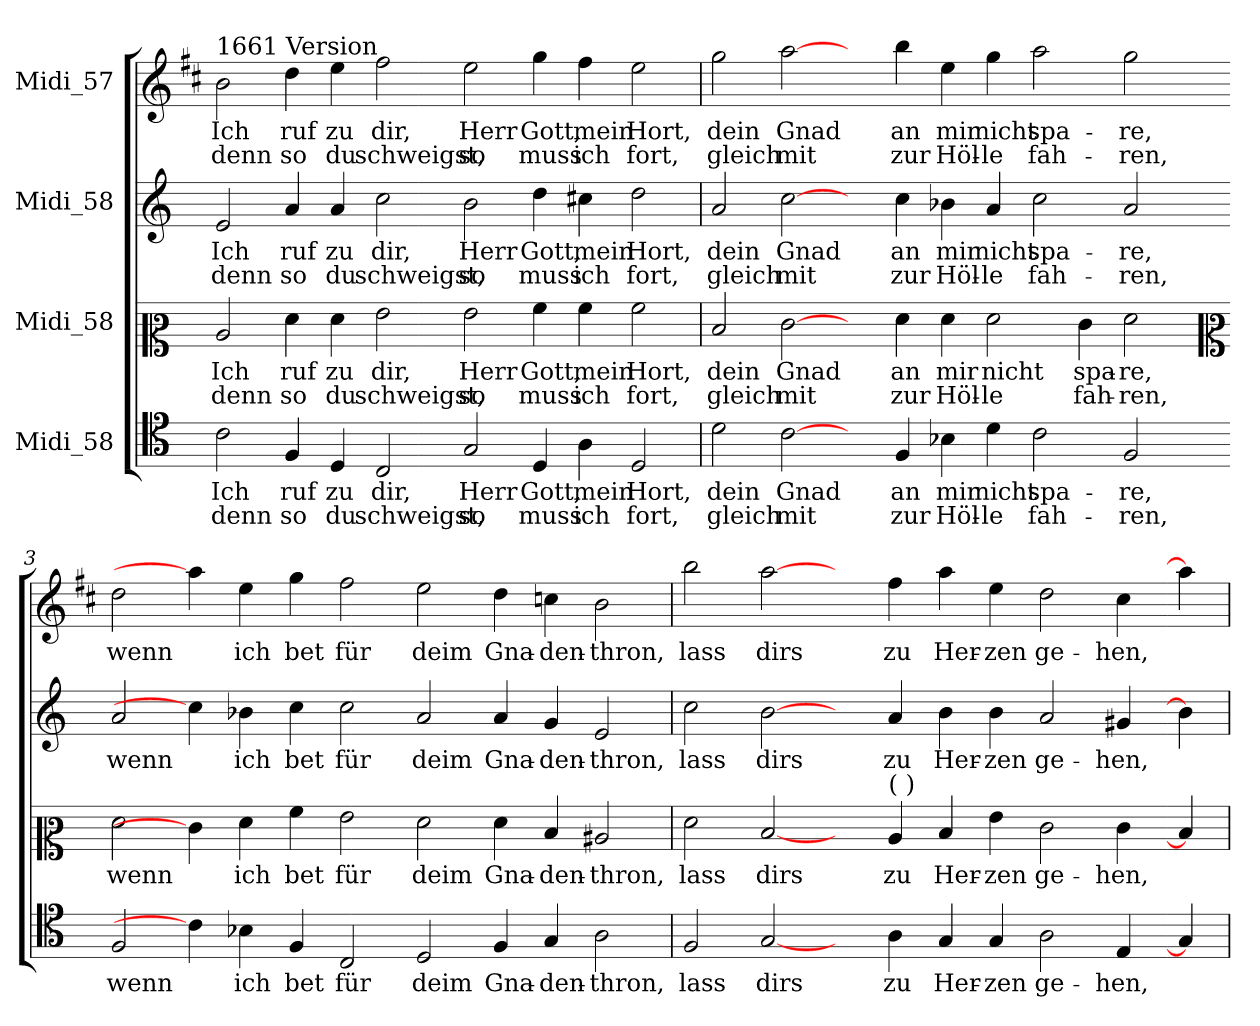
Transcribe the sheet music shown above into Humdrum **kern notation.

**kern	**text	**text	**kern	**text	**text	**kern	**text	**text	**kern	**text	**text
*part4	*part4	*part4	*part3	*part3	*part3	*part2	*part2	*part2	*part1	*part1	*part1
*staff4	*staff4	*staff4	*staff3	*staff3	*staff3	*staff2	*staff2	*staff2	*staff1	*staff1	*staff1
*I"Midi_58	*	*	*I"Midi_58	*	*	*I"Midi_58	*	*	*I"Midi_57	*	*
*clefC4	*	*	*clefC2	*	*	*clefG2	*	*	*clefG2	*	*
*	*	*	*	*	*	*	*	*	*ITrd1c2	*	*
*k[]	*	*	*k[]	*	*	*k[]	*	*	*k[]	*	*
*C:	*	*	*C:	*	*	*C:	*	*	*C:	*	*
=1	=1	=1	=1	=1	=1	=1	=1	=1	=1	=1	=1
!	!	!	!	!	!	!	!	!	!LO:TX:a:t=1661 Version	!	!
!	!LO:LY:b	!LO:LY:b	!	!LO:LY:b	!LO:LY:b	!	!LO:LY:b	!LO:LY:b	!	!LO:LY:b	!LO:LY:b
2c	Ich	denn	2c	Ich	denn	2e	Ich	denn	2a	Ich	denn
!	!LO:LY:b	!LO:LY:b	!	!LO:LY:b	!LO:LY:b	!	!LO:LY:b	!LO:LY:b	!	!LO:LY:b	!LO:LY:b
4F	ruf	so	4f	ruf	so	4a	ruf	so	4cc	ruf	so
!	!LO:LY:b	!LO:LY:b	!	!LO:LY:b	!LO:LY:b	!	!LO:LY:b	!LO:LY:b	!	!LO:LY:b	!LO:LY:b
4D	zu	du	4f	zu	du	4a	zu	du	4dd	zu	du
!	!LO:LY:b	!LO:LY:b	!	!LO:LY:b	!LO:LY:b	!	!LO:LY:b	!LO:LY:b	!	!LO:LY:b	!LO:LY:b
2C	dir,	schweigst,	2g	dir,	schweigst,	2cc	dir,	schweigst,	2ee	dir,	schweigst,
!	!LO:LY:b	!LO:LY:b	!	!LO:LY:b	!LO:LY:b	!	!LO:LY:b	!LO:LY:b	!	!LO:LY:b	!LO:LY:b
2G	Herr	so	2g	Herr	so	2b	Herr	so	2dd	Herr	so
!	!LO:LY:b	!LO:LY:b	!	!LO:LY:b	!LO:LY:b	!	!LO:LY:b	!LO:LY:b	!	!LO:LY:b	!LO:LY:b
4D	Gott,	muss	4a	Gott,	muss	4dd	Gott,	muss	4ff	Gott,	muss
!	!LO:LY:b	!LO:LY:b	!	!LO:LY:b	!LO:LY:b	!	!LO:LY:b	!LO:LY:b	!	!LO:LY:b	!LO:LY:b
4A	mein	ich	4a	mein	ich	4cc#X	mein	ich	4ee	mein	ich
!	!LO:LY:b	!LO:LY:b	!	!LO:LY:b	!LO:LY:b	!	!LO:LY:b	!LO:LY:b	!	!LO:LY:b	!LO:LY:b
2D	Hort,	fort,	2a	Hort,	fort,	2dd	Hort,	fort,	2dd	Hort,	fort,
=2	=2	=2	=2	=2	=2	=2	=2	=2	=2	=2	=2
!	!LO:LY:b	!LO:LY:b	!	!LO:LY:b	!LO:LY:b	!	!LO:LY:b	!LO:LY:b	!	!LO:LY:b	!LO:LY:b
2d	dein	gleich	2d	dein	gleich	2a	dein	gleich	2ff	dein	gleich
!	!LO:LY:b	!LO:LY:b	!	!LO:LY:b	!LO:LY:b	!	!LO:LY:b	!LO:LY:b	!	!LO:LY:b	!LO:LY:b
[2c	Gnad	mit	[2e	Gnad	mit	[2cc	Gnad	mit	[2gg	Gnad	mit
4ryy	.	.	4ryy	.	.	4ryy	.	.	4ryy	.	.
!	!LO:LY:b	!LO:LY:b	!	!LO:LY:b	!LO:LY:b	!	!LO:LY:b	!LO:LY:b	!	!LO:LY:b	!LO:LY:b
4F	an	zur	4f	an	zur	4cc	an	zur	4aa	an	zur
!	!LO:LY:b	!LO:LY:b	!	!LO:LY:b	!LO:LY:b	!	!LO:LY:b	!LO:LY:b	!	!LO:LY:b	!LO:LY:b
4B-X	mir	Höl-	4f	mir	Höl-	4b-X	mir	Höl-	4dd	mir	Höl-
!	!LO:LY:b	!LO:LY:b	!	!LO:LY:b	!LO:LY:b	!	!LO:LY:b	!LO:LY:b	!	!LO:LY:b	!LO:LY:b
4d	-nicht	le	2f	-nicht	le	4a	-nicht	le	4ff	-nicht	le
!	!LO:LY:b	!LO:LY:b	!	!	!	!	!LO:LY:b	!LO:LY:b	!	!LO:LY:b	!LO:LY:b
2c	spa-	-fah-	.	.	.	2cc	spa-	-fah-	2gg	spa-	-fah-
!	!	!	!	!LO:LY:b	!LO:LY:b	!	!	!	!	!	!
.	.	.	4e	spa-	-fah-	.	.	.	.	.	.
!	!LO:LY:b	!LO:LY:b	!	!LO:LY:b	!LO:LY:b	!	!LO:LY:b	!LO:LY:b	!	!LO:LY:b	!LO:LY:b
2F	-re,	ren,	2f	-re,	ren,	2a	-re,	ren,	2ff	-re,	ren,
!!LO:LB:g=z
=3-	=3-	=3-	=3-	=3-	=3-	=3-	=3-	=3-	=3-	=3-	=3-
*	*	*	*clefC2	*	*	*	*	*	*	*	*
!	!LO:LY:b	!	!	!LO:LY:b	!	!	!LO:LY:b	!	!	!LO:LY:b	!
2F	wenn	.	2f	wenn	.	2a	wenn	.	2cc	wenn	.
4c]	.	.	4e]	.	.	4cc]	.	.	4gg]	.	.
!	!LO:LY:b	!	!	!LO:LY:b	!	!	!LO:LY:b	!	!	!LO:LY:b	!
4B-X	ich	.	4f	ich	.	4b-X	ich	.	4dd	ich	.
!	!LO:LY:b	!	!	!LO:LY:b	!	!	!LO:LY:b	!	!	!LO:LY:b	!
4F	bet	.	4a	bet	.	4cc	bet	.	4ff	bet	.
!	!LO:LY:b	!	!	!LO:LY:b	!	!	!LO:LY:b	!	!	!LO:LY:b	!
2C	für	.	2g	für	.	2cc	für	.	2ee	für	.
!	!LO:LY:b	!	!	!LO:LY:b	!	!	!LO:LY:b	!	!	!LO:LY:b	!
2D	deim	.	2f	deim	.	2a	deim	.	2dd	deim	.
!	!LO:LY:b	!	!	!LO:LY:b	!	!	!LO:LY:b	!	!	!LO:LY:b	!
4F	Gna-	.	4f	Gna-	.	4a	Gna-	.	4cc	Gna-	.
!	!LO:LY:b	!	!	!LO:LY:b	!	!	!LO:LY:b	!	!	!LO:LY:b	!
4G	-den-	.	4d	-den-	.	4g	-den-	.	4b-	-den-	.
!	!LO:LY:b	!	!	!LO:LY:b	!	!	!LO:LY:b	!	!	!LO:LY:b	!
2A	-thron,	.	2c#X	-thron,	.	2e	-thron,	.	2a	-thron,	.
=4	=4	=4	=4	=4	=4	=4	=4	=4	=4	=4	=4
!	!LO:LY:b	!	!	!LO:LY:b	!	!	!LO:LY:b	!	!	!LO:LY:b	!
2F	lass	.	2f	lass	.	2cc	lass	.	2aa	lass	.
!	!LO:LY:b	!	!	!LO:LY:b	!	!	!LO:LY:b	!	!	!LO:LY:b	!
[2G	dirs	.	[2d	dirs	.	[2b	dirs	.	[2gg	dirs	.
4ryy	.	.	4ryy	.	.	4ryy	.	.	4ryy	.	.
!	!	!	!LO:TX:a:t=(  )	!	!	!	!	!	!	!	!
!	!LO:LY:b	!	!	!LO:LY:b	!	!	!LO:LY:b	!	!	!LO:LY:b	!
4A	zu	.	4c	zu	.	4a	zu	.	4ee	zu	.
!	!LO:LY:b	!	!	!LO:LY:b	!	!	!LO:LY:b	!	!	!LO:LY:b	!
4G	Her-	.	4d	Her-	.	4b	Her-	.	4gg	Her-	.
!	!LO:LY:b	!	!	!LO:LY:b	!	!	!LO:LY:b	!	!	!LO:LY:b	!
4G	-zen	.	4g	-zen	.	4b	-zen	.	4dd	-zen	.
!	!LO:LY:b	!	!	!LO:LY:b	!	!	!LO:LY:b	!	!	!LO:LY:b	!
2A	ge-	.	2e	ge-	.	2a	ge-	.	2cc	ge-	.
!	!LO:LY:b	!	!	!LO:LY:b	!	!	!LO:LY:b	!	!	!LO:LY:b	!
4E	-hen,	.	4e	-hen,	.	4g#X	-hen,	.	4b	-hen,	.
=5-	=5-	=5-	=5-	=5-	=5-	=5-	=5-	=5-	=5-	=5-	=5-
4G]	.	.	4d]	.	.	4b]	.	.	4gg]	.	.
=	=	=	=	=	=	=	=	=	=	=	=
*-	*-	*-	*-	*-	*-	*-	*-	*-	*-	*-	*-
